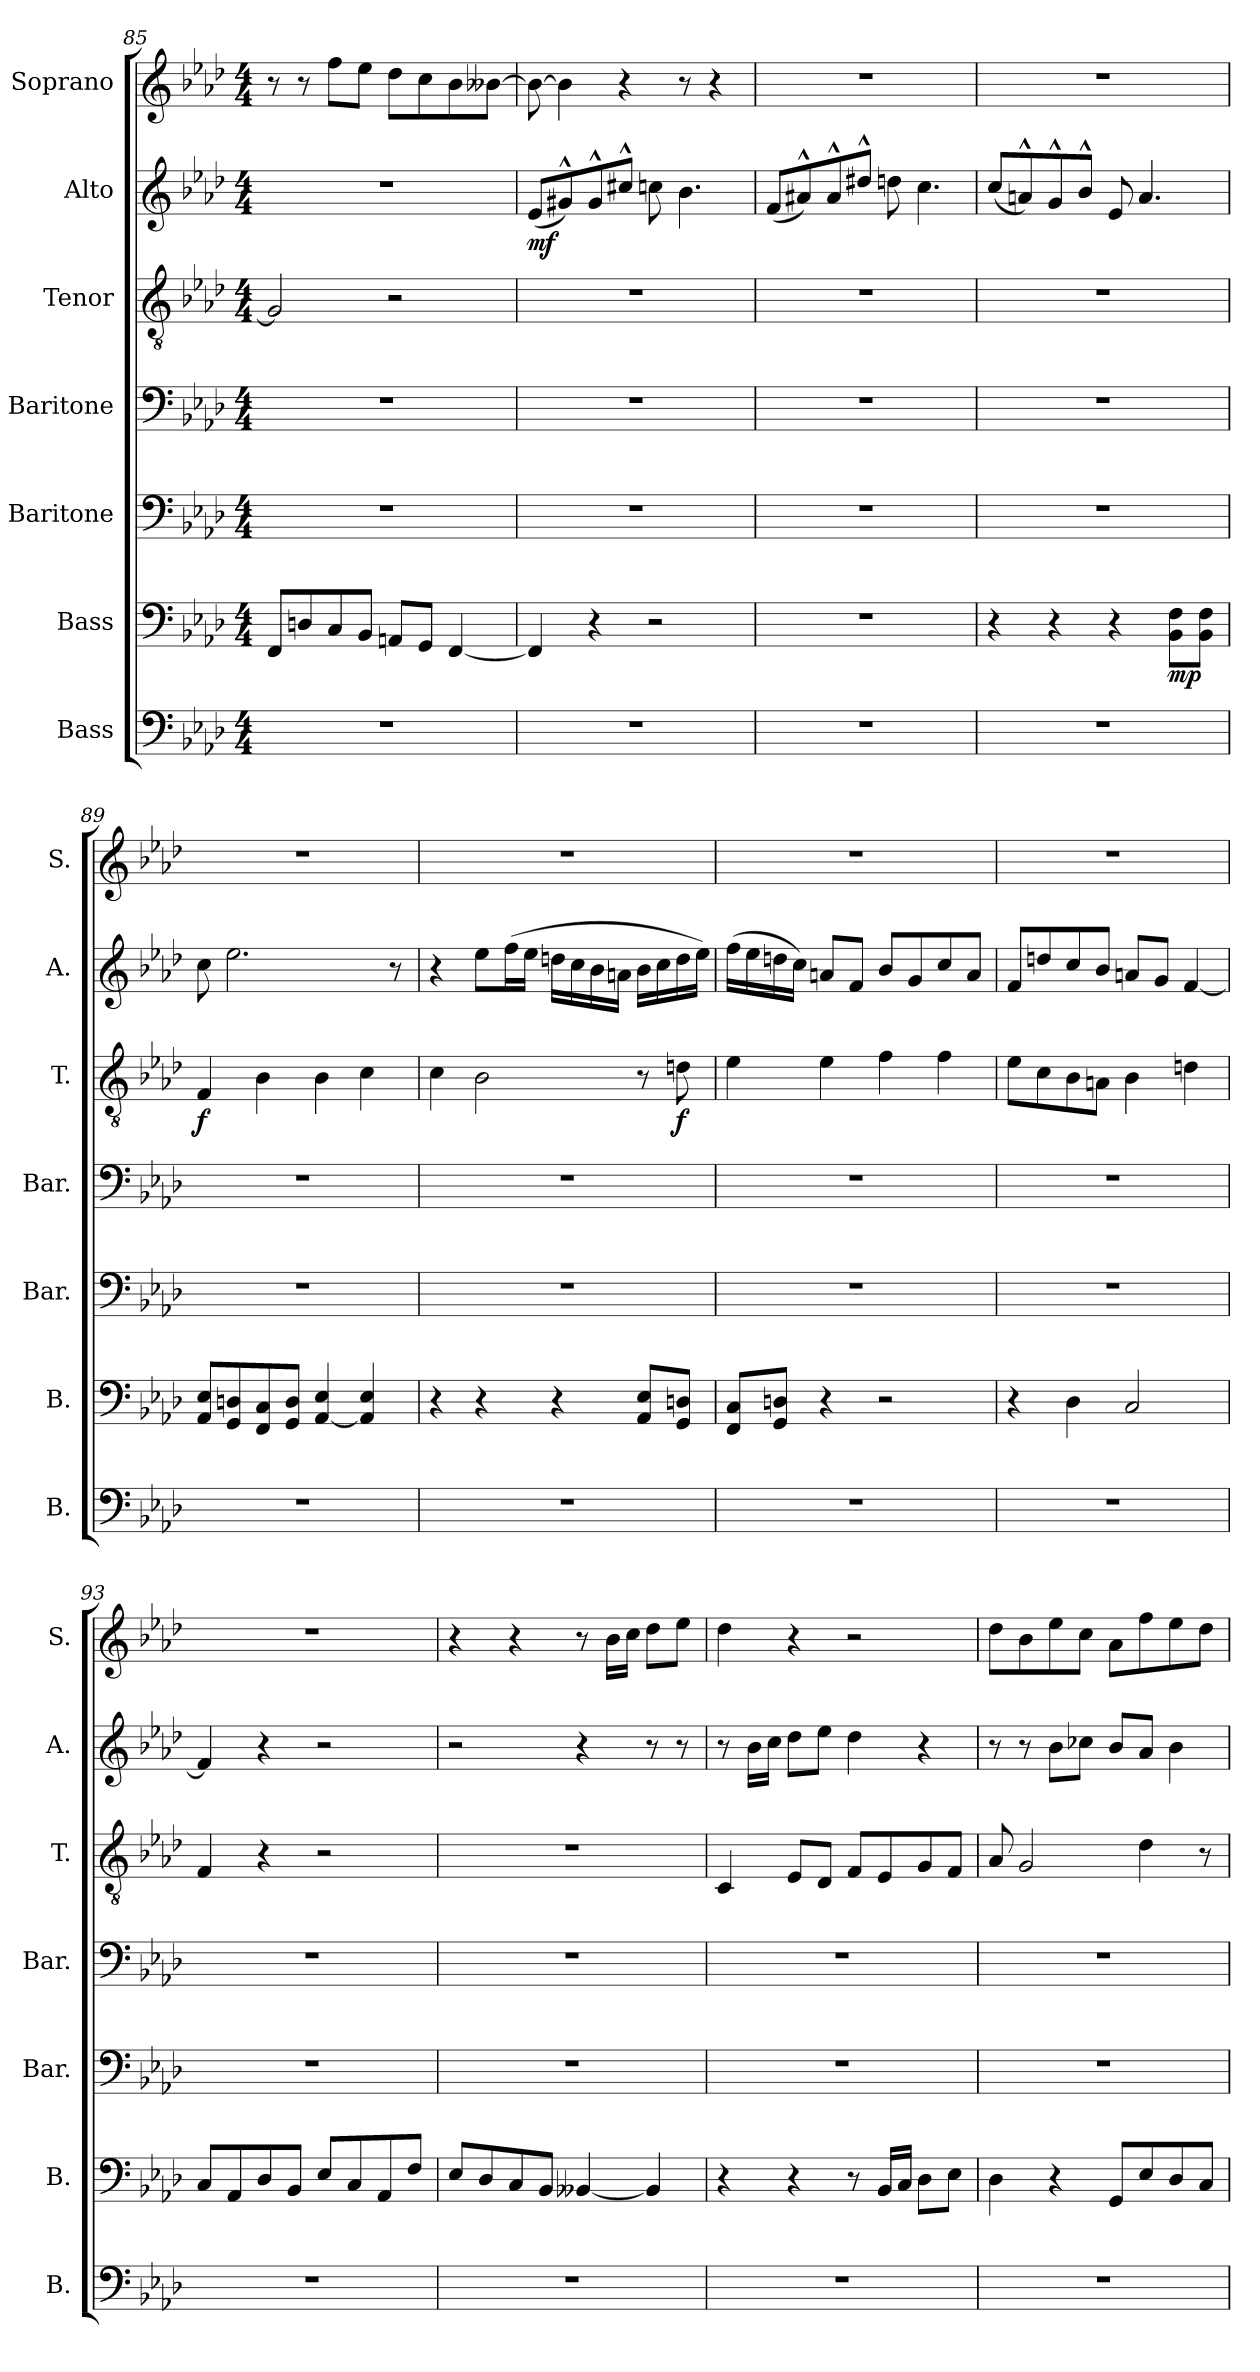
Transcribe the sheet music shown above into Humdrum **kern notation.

**kern	**kern	**dynam	**kern	**kern	**kern	**dynam	**kern	**dynam	**kern
*part7	*part6	*part6	*part5	*part4	*part3	*part3	*part2	*part2	*part1
*staff7	*staff6	*staff6	*staff5	*staff4	*staff3	*staff3	*staff2	*staff2	*staff1
*I"Bass	*I"Bass	*	*I"Baritone	*I"Baritone	*I"Tenor	*	*I"Alto	*	*I"Soprano
*I'B.	*I'B.	*	*I'Bar.	*I'Bar.	*I'T.	*	*I'A.	*	*I'S.
*clefF4	*clefF4	*	*clefF4	*clefF4	*clefGv2	*	*clefG2	*	*clefG2
*k[b-e-a-d-]	*k[b-e-a-d-]	*	*k[b-e-a-d-]	*k[b-e-a-d-]	*k[b-e-a-d-]	*	*k[b-e-a-d-]	*	*k[b-e-a-d-]
*M4/4	*M4/4	*	*M4/4	*M4/4	*M4/4	*	*M4/4	*	*M4/4
=85	=85	=85	=85	=85	=85	=85	=85	=85	=85
1r	8FF/L	.	1r	1r	2G/]	.	1r	.	8r
.	8Dn/	.	.	.	.	.	.	.	8r
.	8C/	.	.	.	.	.	.	.	8ff\L
.	8BB-/J	.	.	.	.	.	.	.	8ee-\J
.	8AAn/L	.	.	.	2r	.	.	.	8dd-\L
.	8GG/J	.	.	.	.	.	.	.	8cc\
.	[4FF/	.	.	.	.	.	.	.	8b-\
.	.	.	.	.	.	.	.	.	[8b--X\J
!!LO:PB:g=z
=86	=86	=86	=86	=86	=86	=86	=86	=86	=86
!	!	!	!	!	!	!	!	!LO:DY:b	!
1r	4FF/]	.	1r	1r	1r	.	(8e-/L	mf	8b--\_
.	.	.	.	.	.	.	8g#X^^/)	.	4b--\]
.	4r	.	.	.	.	.	8g#^^/	.	.
.	.	.	.	.	.	.	8cc#X^^/J	.	4r
.	2r	.	.	.	.	.	8ccn\	.	.
.	.	.	.	.	.	.	4.b-\	.	8r
.	.	.	.	.	.	.	.	.	4r
=87	=87	=87	=87	=87	=87	=87	=87	=87	=87
1r	1r	.	1r	1r	1r	.	(8f/L	.	1r
.	.	.	.	.	.	.	8a#X^^/)	.	.
.	.	.	.	.	.	.	8a#^^/	.	.
.	.	.	.	.	.	.	8dd#X^^/J	.	.
.	.	.	.	.	.	.	8ddn\	.	.
.	.	.	.	.	.	.	4.cc\	.	.
=88	=88	=88	=88	=88	=88	=88	=88	=88	=88
1r	4r	.	1r	1r	1r	.	(8cc/L	.	1r
.	.	.	.	.	.	.	8an^^/)	.	.
.	4r	.	.	.	.	.	8g^^/	.	.
.	.	.	.	.	.	.	8b-^^/J	.	.
.	4r	.	.	.	.	.	8e-/	.	.
.	.	.	.	.	.	.	4.a/	.	.
!	!	!LO:DY:b	!	!	!	!	!	!	!
.	8BB-\ 8F\L	mp	.	.	.	.	.	.	.
.	8BB-\ 8F\J	.	.	.	.	.	.	.	.
=89	=89	=89	=89	=89	=89	=89	=89	=89	=89
!	!	!	!	!	!	!LO:DY:b	!	!	!
1r	8AA-/ 8E-/L	.	1r	1r	4F/	f	8cc\	.	1r
.	8GG/ 8Dn/	.	.	.	.	.	2.ee-\	.	.
.	8FF/ 8C/	.	.	.	4B-\	.	.	.	.
.	8GG/ 8D/J	.	.	.	.	.	.	.	.
.	[4AA-/ 4E-/	.	.	.	4B-\	.	.	.	.
.	4AA-/] 4E-/	.	.	.	4c\	.	.	.	.
.	.	.	.	.	.	.	8r	.	.
!!LO:PB:g=z
=90	=90	=90	=90	=90	=90	=90	=90	=90	=90
1r	4r	.	1r	1r	4c\	.	4r	.	1r
.	4r	.	.	.	2B-\	.	8ee-\L	.	.
.	.	.	.	.	.	.	(16ff\L	.	.
.	.	.	.	.	.	.	16ee-\JJ	.	.
.	4r	.	.	.	.	.	16ddn\LL	.	.
.	.	.	.	.	.	.	16cc\	.	.
.	.	.	.	.	.	.	16b-\	.	.
.	.	.	.	.	.	.	16an\JJ	.	.
.	8AA-/ 8E-/L	.	.	.	8r	.	16b-\LL	.	.
.	.	.	.	.	.	.	16cc\	.	.
!	!	!	!	!	!	!LO:DY:b	!	!	!
.	8GG/ 8Dn/J	.	.	.	8dn\	f	16dd\	.	.
.	.	.	.	.	.	.	16ee-\JJ)	.	.
=91	=91	=91	=91	=91	=91	=91	=91	=91	=91
1r	8FF/ 8C/L	.	1r	1r	4e-\	.	(16ff\LL	.	1r
.	.	.	.	.	.	.	16ee-\	.	.
.	8GG/ 8Dn/J	.	.	.	.	.	16ddn\	.	.
.	.	.	.	.	.	.	16cc\JJ)	.	.
.	4r	.	.	.	4e-\	.	8an/L	.	.
.	.	.	.	.	.	.	8f/J	.	.
.	2r	.	.	.	4f\	.	8b-/L	.	.
.	.	.	.	.	.	.	8g/	.	.
.	.	.	.	.	4f\	.	8cc/	.	.
.	.	.	.	.	.	.	8a/J	.	.
=92	=92	=92	=92	=92	=92	=92	=92	=92	=92
1r	4r	.	1r	1r	8e-\L	.	8f/L	.	1r
.	.	.	.	.	8c\	.	8ddn/	.	.
.	4D-\	.	.	.	8B-\	.	8cc/	.	.
.	.	.	.	.	8An\J	.	8b-/J	.	.
.	2C/	.	.	.	4B-\	.	8an/L	.	.
.	.	.	.	.	.	.	8g/J	.	.
.	.	.	.	.	4dn\	.	[4f/	.	.
=93	=93	=93	=93	=93	=93	=93	=93	=93	=93
1r	8C/L	.	1r	1r	4F/	.	4f/]	.	1r
.	8AA-/	.	.	.	.	.	.	.	.
.	8D-/	.	.	.	4r	.	4r	.	.
.	8BB-/J	.	.	.	.	.	.	.	.
.	8E-/L	.	.	.	2r	.	2r	.	.
.	8C/	.	.	.	.	.	.	.	.
.	8AA-/	.	.	.	.	.	.	.	.
.	8F/J	.	.	.	.	.	.	.	.
!!LO:PB:g=z
=94	=94	=94	=94	=94	=94	=94	=94	=94	=94
1r	8E-/L	.	1r	1r	1r	.	2r	.	4r
.	8D-/	.	.	.	.	.	.	.	.
.	8C/	.	.	.	.	.	.	.	4r
.	8BB-/J	.	.	.	.	.	.	.	.
.	[4BB--X/	.	.	.	.	.	4r	.	8r
.	.	.	.	.	.	.	.	.	16b-\LL
.	.	.	.	.	.	.	.	.	16cc\JJ
.	4BB--/]	.	.	.	.	.	8r	.	8dd-\L
.	.	.	.	.	.	.	8r	.	8ee-\J
=95	=95	=95	=95	=95	=95	=95	=95	=95	=95
1r	4r	.	1r	1r	4C/	.	8r	.	4dd-\
.	.	.	.	.	.	.	16b-\LL	.	.
.	.	.	.	.	.	.	16cc\JJ	.	.
.	4r	.	.	.	8E-/L	.	8dd-\L	.	4r
.	.	.	.	.	8D-/J	.	8ee-\J	.	.
.	8r	.	.	.	8F/L	.	4dd-\	.	2r
.	16BB-/LL	.	.	.	8E-/	.	.	.	.
.	16C/JJ	.	.	.	.	.	.	.	.
.	8D-\L	.	.	.	8G/	.	4r	.	.
.	8E-\J	.	.	.	8F/J	.	.	.	.
=96	=96	=96	=96	=96	=96	=96	=96	=96	=96
1r	4D-\	.	1r	1r	8A-/	.	8r	.	8dd-\L
.	.	.	.	.	2G/	.	8r	.	8b-\
.	4r	.	.	.	.	.	8b-\L	.	8ee-\
.	.	.	.	.	.	.	8cc-X\J	.	8cc\J
.	8GG/L	.	.	.	.	.	8b-/L	.	8a-\L
.	8E-/	.	.	.	4d-\	.	8a-/J	.	8ff\
.	8D-/	.	.	.	.	.	4b-\	.	8ee-\
.	8C/J	.	.	.	8r	.	.	.	8dd-\J
=	=	=	=	=	=	=	=	=	=
*-	*-	*-	*-	*-	*-	*-	*-	*-	*-
